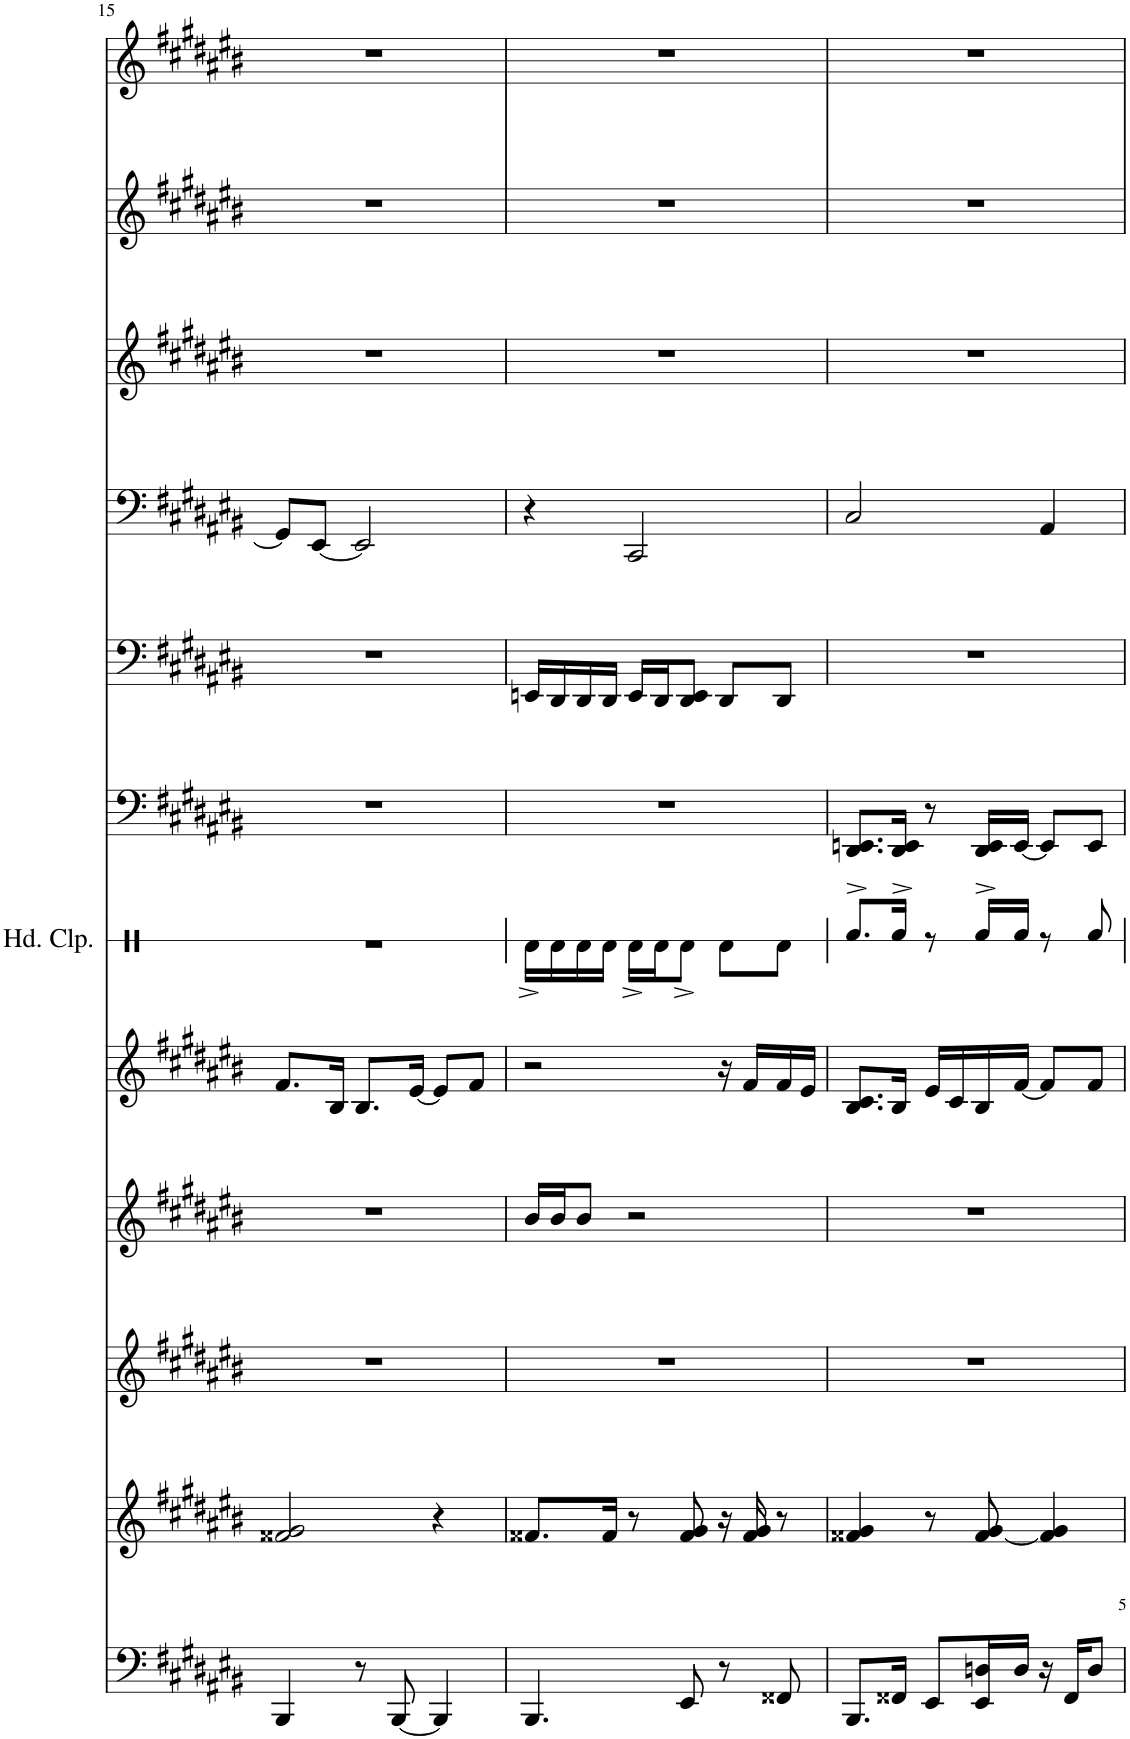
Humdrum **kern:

**kern	**kern	**kern	**kern	**kern	**kern	**kern	**kern	**kern	**kern	**kern	**kern
*part12	*part11	*part10	*part9	*part8	*part7	*part6	*part5	*part4	*part3	*part2	*part1
*staff12	*staff11	*staff10	*staff9	*staff8	*staff7	*staff6	*staff5	*staff4	*staff3	*staff2	*staff1
*I"Taiko	*I"Tuned Gong	*I"Temple Block	*I"Tamtam	*I"KenDang	*I"拍手	*I"Claps	*I"Claps	*I"Cello	*I"Flute 1 &amp; 2	*I"Solo Flute	*I"Choir
*	*	*	*	*	*	*	*	*	*	*	*I'Ch
!!LO:PB:g=z
*clefF4	*clefG2	*clefG2	*clefG2	*clefG2	*clefX	*clefF4	*clefF4	*clefF4	*clefG2	*clefG2	*clefG2
*k[f#c#g#d#a#e#b#]	*k[f#c#g#d#a#e#b#]	*k[f#c#g#d#a#e#b#]	*k[f#c#g#d#a#e#b#]	*k[f#c#g#d#a#e#b#]	*k[]	*k[f#c#g#d#a#e#b#]	*k[f#c#g#d#a#e#b#]	*k[f#c#g#d#a#e#b#]	*k[f#c#g#d#a#e#b#]	*k[f#c#g#d#a#e#b#]	*k[f#c#g#d#a#e#b#]
*M3/4	*M3/4	*M3/4	*M3/4	*M3/4	*M3/4	*M3/4	*M3/4	*M3/4	*M3/4	*M3/4	*M3/4
=15	=15	=15	=15	=15	=15	=15	=15	=15	=15	=15	=15
4BBB#/	2f##X/ 2g#/	2.r	2.r	8.f#/L	2.r	2.r	2.r	8GG#/L]	2.r	2.r	2.r
.	.	.	.	.	.	.	.	[8EE#/J	.	.	.
.	.	.	.	16B#/Jk	.	.	.	.	.	.	.
8r	.	.	.	8.B#/L	.	.	.	2EE#/]	.	.	.
[8BBB#/	.	.	.	.	.	.	.	.	.	.	.
.	.	.	.	[16e#/Jk	.	.	.	.	.	.	.
4BBB#/]	4r	.	.	8e#/L]	.	.	.	.	.	.	.
.	.	.	.	8f#/J	.	.	.	.	.	.	.
=16	=16	=16	=16	=16	=16	=16	=16	=16	=16	=16	=16
4.BBB#/	8.f##X/L	2.r	16b#/LL	2r	16Rd^<\LL	2.r	16EEn/LL	4r	2.r	2.r	2.r
.	.	.	16b#/J	.	16Rd\	.	16DD#/	.	.	.	.
.	.	.	8b#/J	.	16Rd\	.	16DD#/	.	.	.	.
.	16f##/Jk	.	.	.	16Rd\JJ	.	16DD#/JJ	.	.	.	.
.	8r	.	2r	.	16Rd^<\LL	.	16EE/LL	2CC#/	.	.	.
.	.	.	.	.	16Rd\J	.	16DD#/J	.	.	.	.
8EE#/	8f##/ 8g#/	.	.	.	8Rd^<\J	.	8DD#/ 8EE/J	.	.	.	.
8r	16r	.	.	16r	8Rd\L	.	8DD#/L	.	.	.	.
.	16f##/ 16g#/	.	.	16f#/LL	.	.	.	.	.	.	.
8FF##X/	8r	.	.	16f#/	8Rd\J	.	8DD#/J	.	.	.	.
.	.	.	.	16e#/JJ	.	.	.	.	.	.	.
=17	=17	=17	=17	=17	=17	=17	=17	=17	=17	=17	=17
8.BBB#/L	4f##X/ 4g#/	2.r	2.r	8.B#/ 8.c#/L	8.Rf^>/L	8.DD#/ 8.EEn/L	2.r	2C#/	2.r	2.r	2.r
16FF##X/Jk	.	.	.	16B#/Jk	16Rf^>/Jk	16DD#/ 16EE/Jk	.	.	.	.	.
8EE#/L	8r	.	.	16e#/LL	8r	8r	.	.	.	.	.
.	.	.	.	16c#/	.	.	.	.	.	.	.
16EE#/ 16Dn/L	[8f##/ 8g#/	.	.	16B#/	16Rf^>/LL	16DD#/ 16EE/LL	.	.	.	.	.
16D/JJ	.	.	.	[16f#/JJ	16Rf/JJ	[16EE/JJ	.	.	.	.	.
16r	4f##/] 4g#/	.	.	8f#/L]	8r	8EE/L]	.	4AA#/	.	.	.
16FF##/KL	.	.	.	.	.	.	.	.	.	.	.
8D/J	.	.	.	8f#/J	8Rf/	8EE/J	.	.	.	.	.
=	=	=	=	=	=	=	=	=	=	=	=
*-	*-	*-	*-	*-	*-	*-	*-	*-	*-	*-	*-
